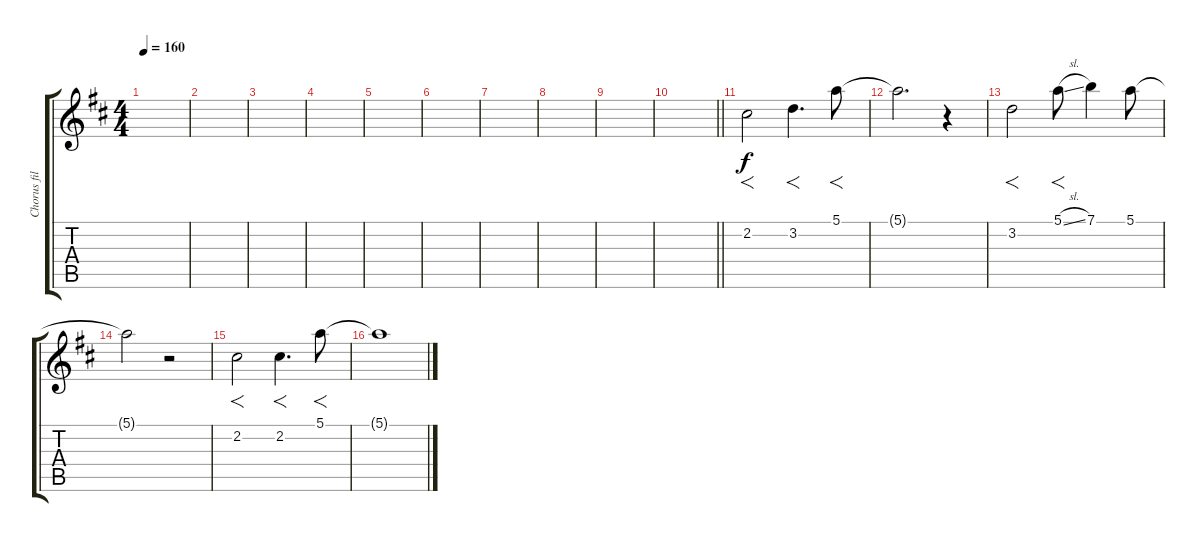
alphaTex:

\track ("Chorus fills" "Chorus fil") {instrument electricguitarclean}
\staff {score tabs}
\tuning (E4 B3 G3 D3 A2 E2) {hide}
\ts (4 4)
\tempo 160
\clef g2
\ks d
|
|
|
|
|
|
|
|
|
\barLineRight lightlight
|
2.2.2{f} 3.2.4{f d} 5.1.8{f} |
5.1{t}.2{d} r.4 |
3.2.2{f} 5.1{sl}.8{f} 7.1.4 5.1.8 |
5.1{t}.2 r.2 |
2.2.2{f} 2.2.4{f d} 5.1.8{f} |
5.1{t}.1
